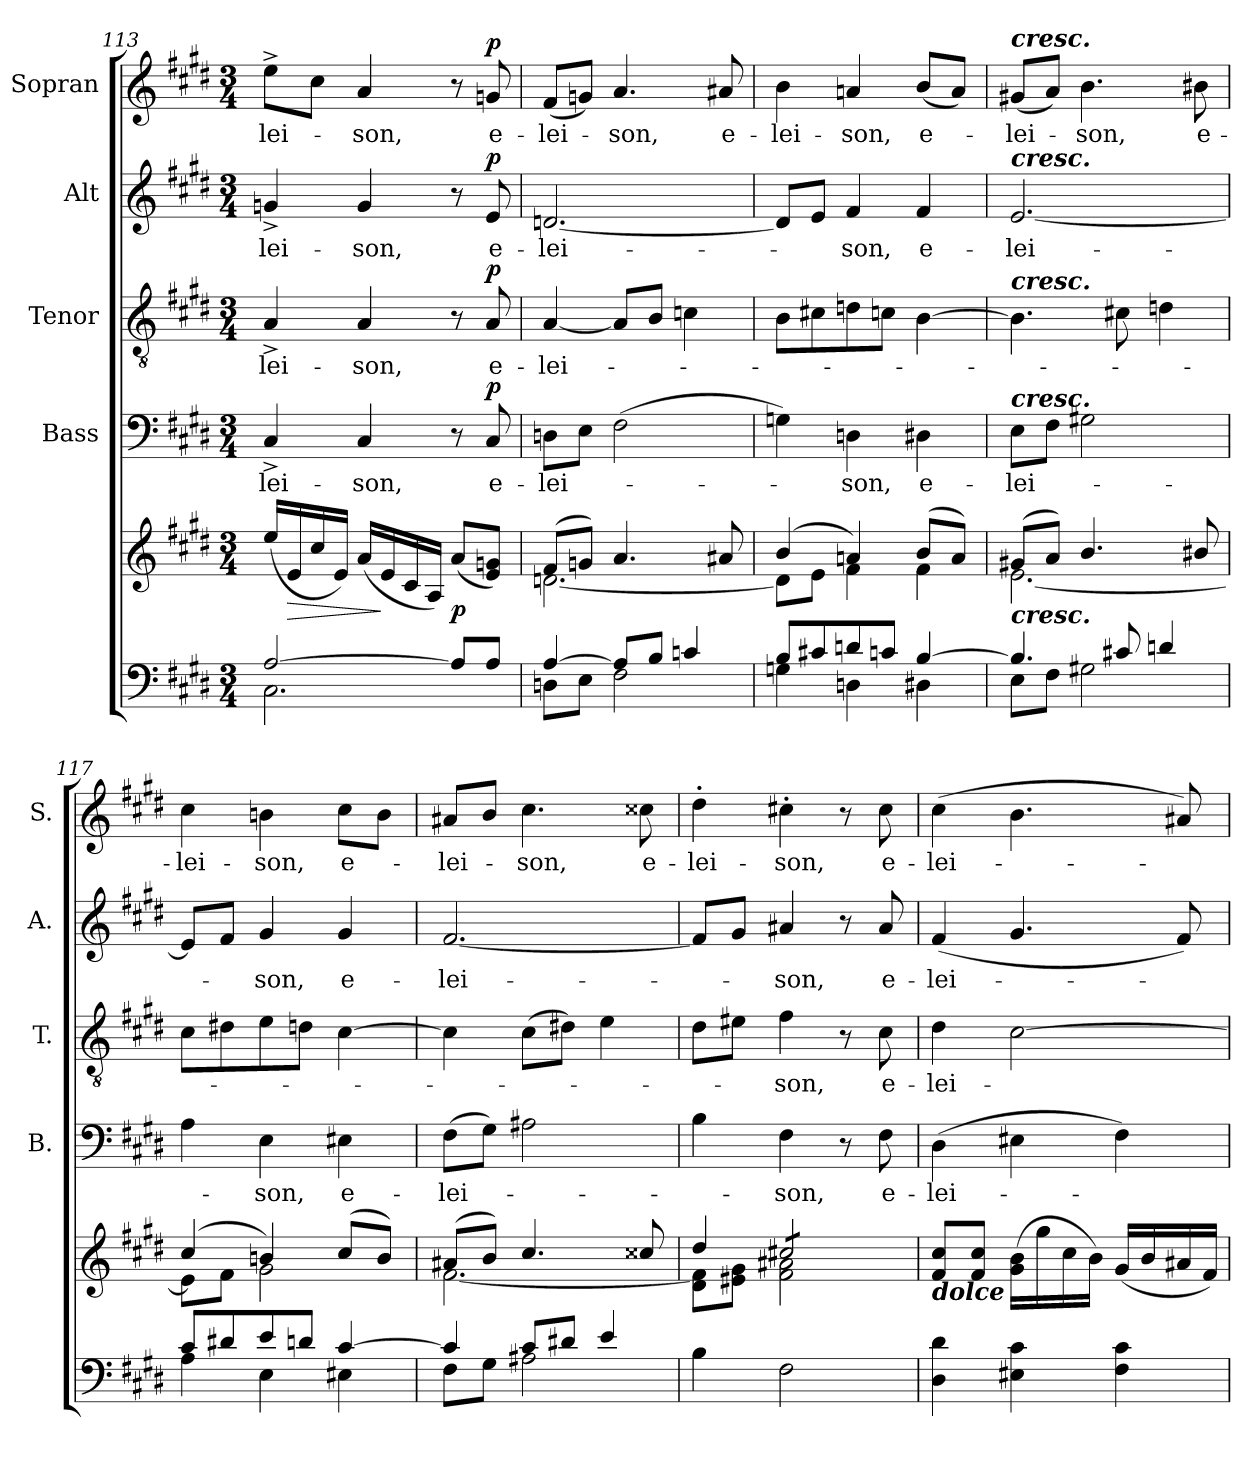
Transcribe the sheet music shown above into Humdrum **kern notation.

**kern	**kern	**dynam	**kern	**text	**dynam	**kern	**text	**dynam	**kern	**text	**dynam	**kern	**text	**dynam
*part5	*part5	*part5	*part4	*part4	*part4	*part3	*part3	*part3	*part2	*part2	*part2	*part1	*part1	*part1
*staff6	*staff5	*staff5/6	*staff4	*staff4	*staff4	*staff3	*staff3	*staff3	*staff2	*staff2	*staff2	*staff1	*staff1	*staff1
*	*	*	*I"Bass	*	*	*I"Tenor	*	*	*I"Alt	*	*	*I"Sopran	*	*
*	*	*	*I'B.	*	*	*I'T.	*	*	*I'A.	*	*	*I'S.	*	*
*clefF4	*clefG2	*	*clefF4	*	*	*clefGv2	*	*	*clefG2	*	*	*clefG2	*	*
*k[f#c#g#d#]	*k[f#c#g#d#]	*	*k[f#c#g#d#]	*	*	*k[f#c#g#d#]	*	*	*k[f#c#g#d#]	*	*	*k[f#c#g#d#]	*	*
*E:	*E:	*	*E:	*	*	*E:	*	*	*E:	*	*	*E:	*	*
*M3/4	*M3/4	*	*M3/4	*	*	*M3/4	*	*	*M3/4	*	*	*M3/4	*	*
=113	=113	=113	=113	=113	=113	=113	=113	=113	=113	=113	=113	=113	=113	=113
*^	*	*	*	*	*	*	*	*	*	*	*	*	*	*
!	!	!	!	!	!LO:LY:b	!	!	!LO:LY:b	!	!	!LO:LY:b	!	!	!LO:LY:b	!
[>2A/	2.C#\	(<16ee/LL	.	4C#^>/	-lei-	.	4A^>/	-lei-	.	4gn^>/	-lei-	.	8ee^>\L	-lei-	.
!	!	!	!LO:HP:b	!	!	!	!	!	!	!	!	!	!	!	!
.	.	16e/	>	.	.	.	.	.	.	.	.	.	.	.	.
.	.	16cc#/	.	.	.	.	.	.	.	.	.	.	8cc#\J	.	.
.	.	16e/JJ)	.	.	.	.	.	.	.	.	.	.	.	.	.
!	!	!	!	!	!LO:LY:b	!	!	!LO:LY:b	!	!	!LO:LY:b	!	!	!LO:LY:b	!
.	.	(<16a/LL	.	4C#/	-son,	.	4A/	-son,	.	4g/	-son,	.	4a/	-son,	.
.	.	16e/	]	.	.	.	.	.	.	.	.	.	.	.	.
.	.	16c#/	.	.	.	.	.	.	.	.	.	.	.	.	.
.	.	16A/JJ)	.	.	.	.	.	.	.	.	.	.	.	.	.
!	!	!	!LO:DY:b	!	!	!	!	!	!	!	!	!	!	!	!
8A/L]	.	(<8a/L	p	8r	.	.	8r	.	.	8r	.	.	8r	.	.
!	!	!	!	!	!LO:LY:b	!LO:DY:a	!	!LO:LY:b	!LO:DY:a	!	!LO:LY:b	!LO:DY:a	!	!LO:LY:b	!LO:DY:a
8A/J	.	8e/ 8gn/J)	.	8C#/	e-	p	8A/	e-	p	8e/	e-	p	8gn/	e-	p
!!LO:LB:g=z
=114	=114	=114	=114	=114	=114	=114	=114	=114	=114	=114	=114	=114	=114	=114	=114
*	*	*^	*	*	*	*	*	*	*	*	*	*	*	*	*
!	!	!	!	!	!	!LO:LY:b	!	!	!LO:LY:b	!	!	!LO:LY:b	!	!	!LO:LY:b	!
[>4A/	8Dn\L	(>8f#/L	[<2.dn\	.	8Dn\L	-lei-	.	[4A/	-lei-	.	[2.dn/	-lei-	.	(<8f#/L	-lei-	.
.	8E\J	8gn/J)	.	.	8E\J	.	.	.	.	.	.	.	.	8gn/J)	.	.
!	!	!	!	!	!	!	!	!	!	!	!	!	!	!	!LO:LY:b	!
8A/L]	2F#\	4.a/	.	.	(>2F#\	.	.	8A/L]	.	.	.	.	.	4.a/	-son,	.
8B/J	.	.	.	.	.	.	.	8B/J	.	.	.	.	.	.	.	.
4cn/	.	.	.	.	.	.	.	4cn\	.	.	.	.	.	.	.	.
!	!	!	!	!	!	!	!	!	!	!	!	!	!	!	!LO:LY:b	!
.	.	8a#X/	.	.	.	.	.	.	.	.	.	.	.	8a#X/	e-	.
=115	=115	=115	=115	=115	=115	=115	=115	=115	=115	=115	=115	=115	=115	=115	=115	=115
!	!	!	!	!	!	!	!	!	!	!	!	!	!	!	!LO:LY:b	!
8B/L	4Gn\	(4b/	8d\L]	.	4Gn\)	.	.	8B\L	.	.	8d/L]	.	.	4b\	-lei-	.
8c#X/	.	.	8e\J	.	.	.	.	8c#X\	.	.	8e/J	.	.	.	.	.
!	!	!	!	!	!	!LO:LY:b	!	!	!	!	!	!LO:LY:b	!	!	!LO:LY:b	!
8dn/	4Dn\	4an/)	4f#\	.	4Dn\	-son,	.	8dn\	.	.	4f#/	-son,	.	4an/	-son,	.
8cn/J	.	.	.	.	.	.	.	8cn\J	.	.	.	.	.	.	.	.
!	!	!	!	!	!	!LO:LY:b	!	!	!	!	!	!LO:LY:b	!	!	!LO:LY:b	!
[>4B/	4D#X\	(>8b/L	4f#\	.	4D#X\	e-	.	[4B\	.	.	4f#/	e-	.	(<8b/L	e-	.
.	.	8a/J)	.	.	.	.	.	.	.	.	.	.	.	8a/J)	.	.
=116	=116	=116	=116	=116	=116	=116	=116	=116	=116	=116	=116	=116	=116	=116	=116	=116
!	!	!	!	!	!	!	!	!	!	!	!	!	!	!LO:TX:a:Bi:t=cresc.	!	!
!	!	!	!	!	!	!	!	!	!	!	!LO:TX:a:Bi:t=cresc.	!	!	!	!	!
!	!	!	!	!	!	!	!	!LO:TX:a:Bi:t=cresc.	!	!	!	!	!	!	!	!
!	!	!	!	!	!LO:TX:a:Bi:t=cresc.	!	!	!	!	!	!	!	!	!	!	!
!	!	!LO:TX:b:Bi:t=cresc.	!	!	!	!	!	!	!	!	!	!	!	!	!	!
!	!	!	!	!	!	!LO:LY:b	!	!	!	!	!	!LO:LY:b	!	!	!LO:LY:b	!
4.B/]	8E\L	(>8g#X/L	[<2.e\	.	8E\L	-lei-	.	4.B\]	.	.	[2.e/	-lei-	.	(<8g#X/L	-lei-	.
.	8F#\J	8a/J)	.	.	8F#\J	.	.	.	.	.	.	.	.	8a/J)	.	.
!	!	!	!	!	!	!	!	!	!	!	!	!	!	!	!LO:LY:b	!
.	2G#X\	4.b/	.	.	2G#X\	.	.	.	.	.	.	.	.	4.b\	-son,	.
8c#X/	.	.	.	.	.	.	.	8c#X\	.	.	.	.	.	.	.	.
4dn/	.	.	.	.	.	.	.	4dn\	.	.	.	.	.	.	.	.
!	!	!	!	!	!	!	!	!	!	!	!	!	!	!	!LO:LY:b	!
.	.	8b#X/	.	.	.	.	.	.	.	.	.	.	.	8b#X\	e-	.
=117	=117	=117	=117	=117	=117	=117	=117	=117	=117	=117	=117	=117	=117	=117	=117	=117
!	!	!	!	!	!	!	!	!	!	!	!	!	!	!	!LO:LY:b	!
8c#/L	4A\	(4cc#/	8e\L]	.	4A\	.	.	8c#\L	.	.	8e/L]	.	.	4cc#\	-lei-	.
8d#X/	.	.	8f#\J	.	.	.	.	8d#X\	.	.	8f#/J	.	.	.	.	.
!	!	!	!	!	!	!LO:LY:b	!	!	!	!	!	!LO:LY:b	!	!	!LO:LY:b	!
8e/	4E\	4bn/)	2g#\	.	4E\	-son,	.	8e\	.	.	4g#/	-son,	.	4bn\	-son,	.
8dn/J	.	.	.	.	.	.	.	8dn\J	.	.	.	.	.	.	.	.
!	!	!	!	!	!	!LO:LY:b	!	!	!	!	!	!LO:LY:b	!	!	!LO:LY:b	!
[>4c#/	4E#X\	(>8cc#/L	.	.	4E#X\	e-	.	[4c#\	.	.	4g#/	e-	.	8cc#\L	e-	.
.	.	8b/J)	.	.	.	.	.	.	.	.	.	.	.	8b\J	.	.
=118	=118	=118	=118	=118	=118	=118	=118	=118	=118	=118	=118	=118	=118	=118	=118	=118
!	!	!	!	!	!	!LO:LY:b	!	!	!	!	!	!LO:LY:b	!	!	!LO:LY:b	!
4c#/]	8F#\L	(>8a#X/L	[<2.f#\	.	(>8F#\L	-lei-	.	4c#\]	.	.	[2.f#/	-lei-	.	8a#X/L	-lei-	.
.	8G#\J	8b/J)	.	.	8G#\J)	.	.	.	.	.	.	.	.	8b/J	.	.
!	!	!	!	!	!	!	!	!	!	!	!	!	!	!	!LO:LY:b	!
8c#/L	2A#X\	4.cc#/	.	.	2A#X\	.	.	(>8c#\L	.	.	.	.	.	4.cc#\	-son,	.
8d#X/J	.	.	.	.	.	.	.	8d#X\J)	.	.	.	.	.	.	.	.
4e/	.	.	.	.	.	.	.	4e\	.	.	.	.	.	.	.	.
!	!	!	!	!	!	!	!	!	!	!	!	!	!	!	!LO:LY:b	!
.	.	8cc##X/	.	.	.	.	.	.	.	.	.	.	.	8cc##X\	e-	.
*v	*v	*	*	*	*	*	*	*	*	*	*	*	*	*	*	*
=119	=119	=119	=119	=119	=119	=119	=119	=119	=119	=119	=119	=119	=119	=119	=119
!	!	!	!	!	!	!	!	!	!	!	!	!	!	!LO:LY:b	!
4B\	4dd#/	8d#\ 8f#\]L	.	4B\	.	.	8d#\L	.	.	8f#/L]	.	.	4dd#'>\	-lei-	.
.	.	8e#X\ 8g#\J	.	.	.	.	8e#X\J	.	.	8g#/J	.	.	.	.	.
!	!	!	!	!	!LO:LY:b	!	!	!LO:LY:b	!	!	!LO:LY:b	!	!	!LO:LY:b	!
*	*tremolo	*	*	*	*	*	*	*	*	*	*	*	*	*	*
2F#\	8cc#X/L	2f#\ 2a#X\	.	4F#\	-son,	.	4f#\	-son,	.	4a#X/	-son,	.	4cc#X'>\	-son,	.
.	8cc#X/	.	.	.	.	.	.	.	.	.	.	.	.	.	.
.	8cc#X/	.	.	8r	.	.	8r	.	.	8r	.	.	8r	.	.
!	!	!	!	!	!LO:LY:b	!	!	!LO:LY:b	!	!	!LO:LY:b	!	!	!LO:LY:b	!
.	8cc#X/J	.	.	8F#\	e-	.	8c#\	e-	.	8a#/	e-	.	8cc#\	e-	.
*	*Xtremolo	*	*	*	*	*	*	*	*	*	*	*	*	*	*
*	*v	*v	*	*	*	*	*	*	*	*	*	*	*	*	*
!!LO:PB:g=z
=120	=120	=120	=120	=120	=120	=120	=120	=120	=120	=120	=120	=120	=120	=120
!	!LO:TX:b:Bi:t=dolce	!	!	!	!	!	!	!	!	!	!	!	!	!
!	!	!	!	!LO:LY:b	!	!	!LO:LY:b	!	!	!LO:LY:b	!	!	!LO:LY:b	!
4D#\ 4d#\	8f#/ 8cc#/L	.	(>4D#\	-lei-	.	4d#\	-lei-	.	(<4f#/	-lei-	.	(>4cc#\	-lei-	.
.	8f#/ 8cc#/J	.	.	.	.	.	.	.	.	.	.	.	.	.
4E#X\ 4c#\	(>16g#\ 16b\LL	.	4E#X\	.	.	[2c#\	.	.	4.g#/	.	.	4.b\	.	.
.	16gg#\	.	.	.	.	.	.	.	.	.	.	.	.	.
.	16cc#\	.	.	.	.	.	.	.	.	.	.	.	.	.
.	16b\JJ)	.	.	.	.	.	.	.	.	.	.	.	.	.
4F#\ 4c#\	(<16g#/LL	.	4F#\)	.	.	.	.	.	.	.	.	.	.	.
.	16b/	.	.	.	.	.	.	.	.	.	.	.	.	.
.	16a#X/	.	.	.	.	.	.	.	8f#/)	.	.	8a#X/)	.	.
.	16f#/JJ)	.	.	.	.	.	.	.	.	.	.	.	.	.
=	=	=	=	=	=	=	=	=	=	=	=	=	=	=
*-	*-	*-	*-	*-	*-	*-	*-	*-	*-	*-	*-	*-	*-	*-
